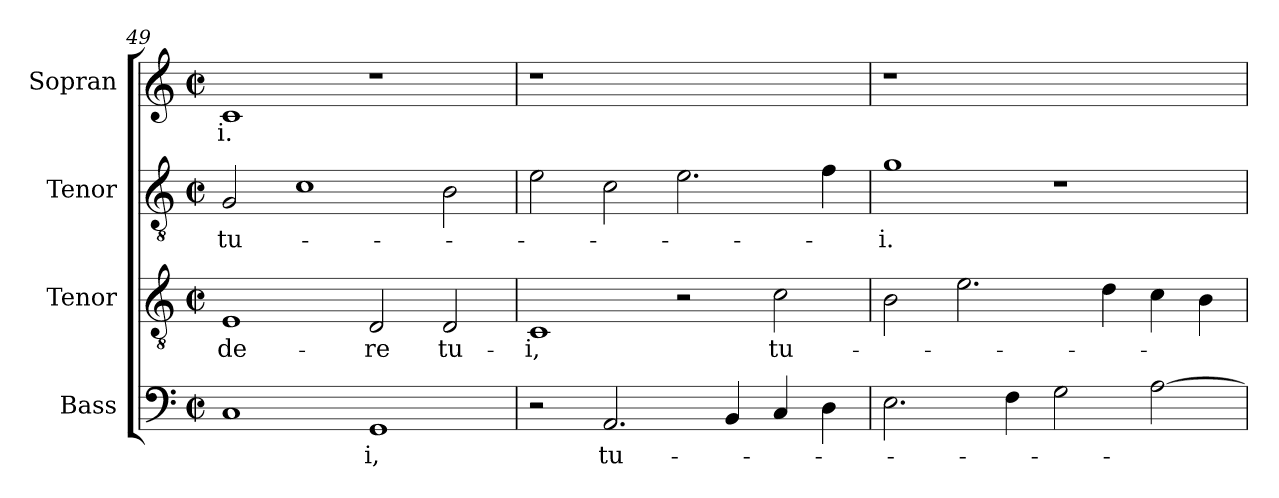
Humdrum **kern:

**kern	**text	**kern	**text	**kern	**text	**kern	**text
*part4	*part4	*part3	*part3	*part2	*part2	*part1	*part1
*staff4	*staff4	*staff3	*staff3	*staff2	*staff2	*staff1	*staff1
*I"Bass	*	*I"Tenor	*	*I"Tenor	*	*I"Sopran	*
*	*	*I'Tenor	*	*	*	*	*
*clefF4	*	*clefGv2	*	*clefGv2	*	*clefG2	*
*	*	*ITrd7c12	*	*ITrd7c12	*	*	*
*k[]	*	*k[]	*	*k[]	*	*k[]	*
*M2/2	*	*M2/2	*	*M2/2	*	*M2/2	*
*met(c|)	*	*met(c|)	*	*met(c|)	*	*met(c|)	*
=49	=49	=49	=49	=49	=49	=49	=49
!	!	!	!LO:LY:b:color=#000000	!	!	!	!
!	!	!	!	!	!LO:LY:b:color=#000000	!	!
!	!	!	!	!	!	!	!LO:LY:b:color=#000000
1Ci	.	1EEi	-de-	2GGi/	tu-	1ci	-i.
.	.	.	.	1Ci	.	.	.
!	!LO:LY:b:color=#000000	!	!	!	!	!	!
!	!	!	!LO:LY:b:color=#000000	!	!	!	!
1GGi	-i,	2DDi/	-re	.	.	1r	.
!	!	!	!LO:LY:b:color=#000000	!	!	!	!
.	.	2DDi/	tu-	2BBi\	.	.	.
!!LO:LB:g=z
=50	=50	=50	=50	=50	=50	=50	=50
!	!	!	!LO:LY:b:color=#000000	!	!	!LO:N:vis=1	!
2r	.	1CCi	-i,	2Ei\	.	1r	.
!	!LO:LY:b:color=#000000	!	!	!	!	!	!
2.AAi/	tu-	.	.	2Ci\	.	.	.
.	.	2r	.	2.Ei\	.	1ryy	.
4BBi/	.	.	.	.	.	.	.
!	!	!	!LO:LY:b:color=#000000	!	!	!	!
4Ci/	.	2Ci\	tu-	.	.	.	.
4Di\	.	.	.	4Fi\	.	.	.
=51	=51	=51	=51	=51	=51	=51	=51
!	!	!	!	!	!LO:LY:b:color=#000000	!LO:N:vis=1	!
2.Ei\	.	2BBi\	.	1Gi	-i.	1r	.
.	.	2.Ei\	.	.	.	.	.
4Fi\	.	.	.	.	.	.	.
2Gi\	.	.	.	1r	.	1ryy	.
.	.	4Di\	.	.	.	.	.
[>2Ai\	.	4Ci\	.	.	.	.	.
.	.	4BBi\	.	.	.	.	.
=	=	=	=	=	=	=	=
*-	*-	*-	*-	*-	*-	*-	*-
